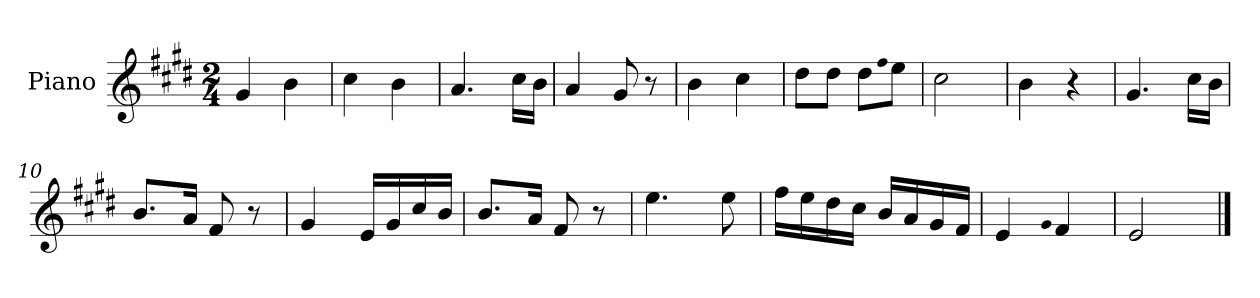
**kern
*part1
*staff1
*I"Piano
*I'Pno
*clefG2
*k[f#c#g#d#]
*E:
*M2/4
=1
4g#/
4b\
=2
4cc#\
4b\
=3
4.a/
16cc#\LL
16b\JJ
=4
4a/
8g#/
8r
=5
4b\
4cc#\
=6
8dd#\L
8dd#\J
8dd#\L
qff#
8ee\J
=7
2cc#\
=8
4b\
4r
=9
4.g#/
16cc#\LL
16b\JJ
=10
8.b/L
16a/Jk
8f#/
8r
=11
4g#/
16e/LL
16g#/
16cc#/
16b/JJ
=12
8.b/L
16a/Jk
8f#/
8r
=13
4.ee\
8ee\
=14
16ff#\LL
16ee\
16dd#\
16cc#\JJ
16b/LL
16a/
16g#/
16f#/JJ
=15
4e/
qg#
4f#/
=16
2e/
==
*-
